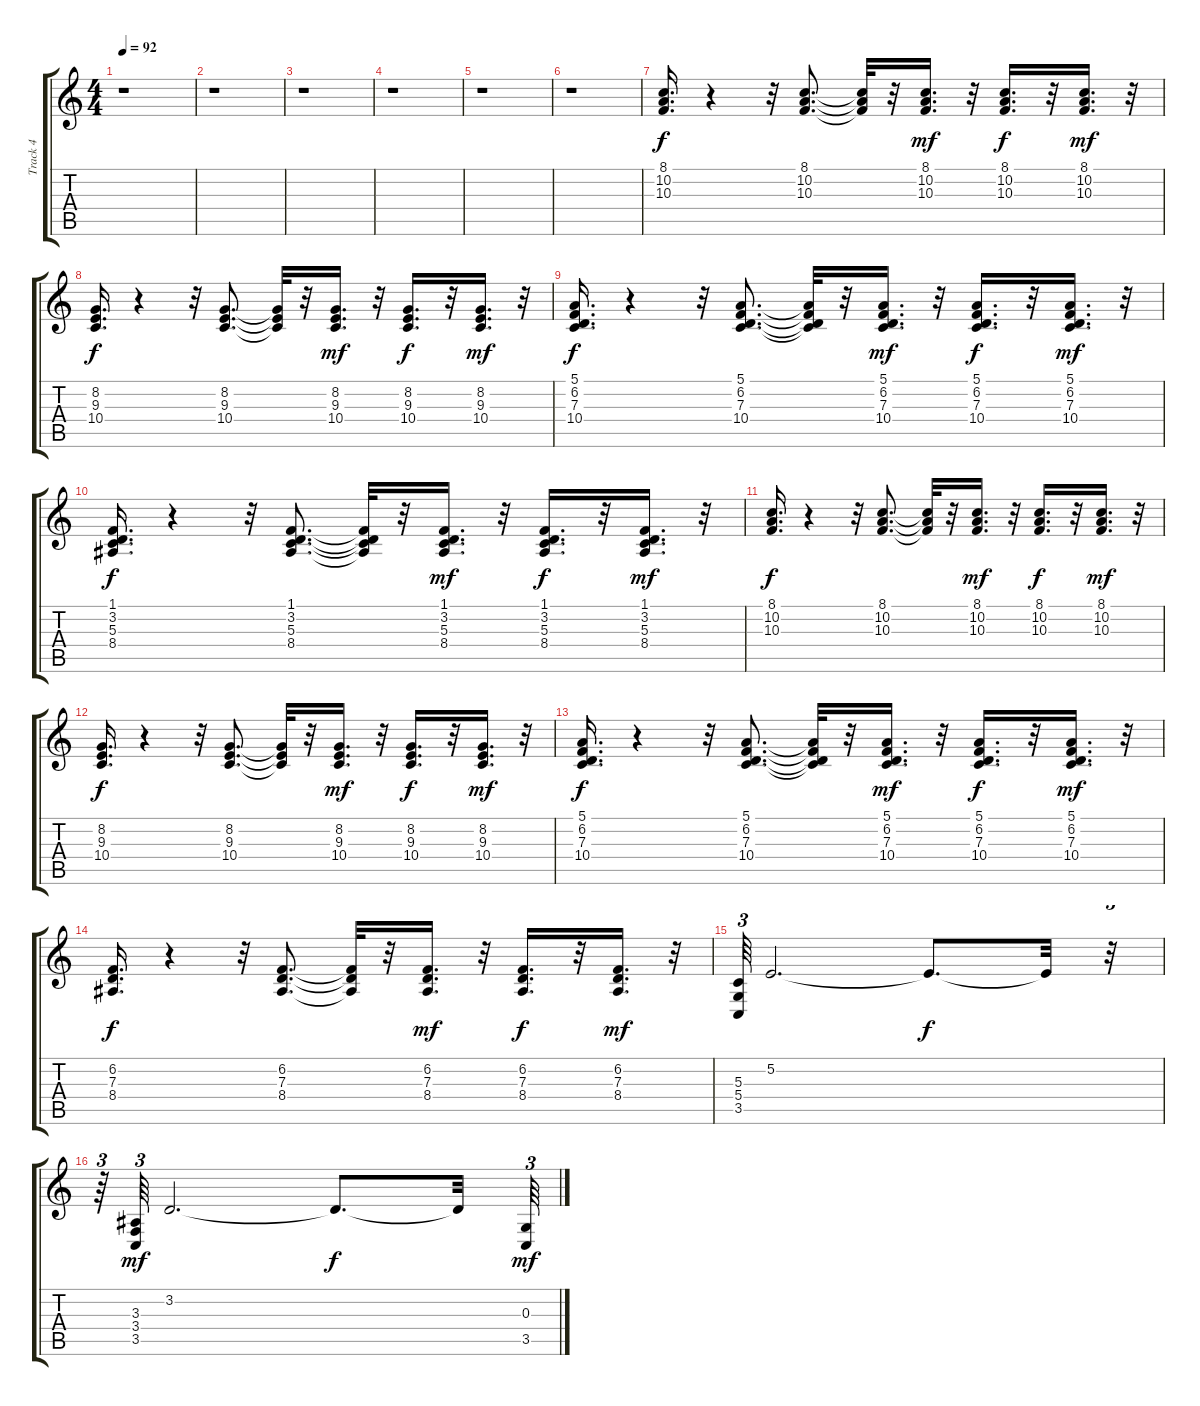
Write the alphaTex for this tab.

\track ("Track 4" "Track 4") {instrument synthbrass1}
\staff {score tabs}
\tuning (E4 B3 G3 D3 A2 E2) {hide}
\ts (4 4)
\tempo 92
\clef g2
\ks c
r.1{dy mf} |
r.1 |
r.1 |
r.1 |
r.1 |
r.1 |
(8.1 10.2 10.3).16{d dy f instrument synthbrass1} r.4 r.32 (8.1 10.2 10.3).8{d} (8.1{t} 10.2{t} 10.3{t}).32 r.32 (8.1 10.2 10.3).16{d dy mf} r.32 (8.1 10.2 10.3).16{d dy f} r.32 (8.1 10.2 10.3).16{d dy mf} r.32 |
(8.2 9.3 10.4).16{d dy f} r.4 r.32 (8.2 9.3 10.4).8{d} (8.2{t} 9.3{t} 10.4{t}).32 r.32 (8.2 9.3 10.4).16{d dy mf} r.32 (8.2 9.3 10.4).16{d dy f} r.32 (8.2 9.3 10.4).16{d dy mf} r.32 |
(5.1 6.2 7.3 10.4).16{d dy f} r.4 r.32 (5.1 6.2 7.3 10.4).8{d} (5.1{t} 6.2{t} 7.3{t} 10.4{t}).32 r.32 (5.1 6.2 7.3 10.4).16{d dy mf} r.32 (5.1 6.2 7.3 10.4).16{d dy f} r.32 (5.1 6.2 7.3 10.4).16{d dy mf} r.32 |
(1.1 3.2 5.3 8.4).16{d dy f} r.4 r.32 (1.1 3.2 5.3 8.4).8{d} (1.1{t} 3.2{t} 5.3{t} 8.4{t}).32 r.32 (1.1 3.2 5.3 8.4).16{d dy mf} r.32 (1.1 3.2 5.3 8.4).16{d dy f} r.32 (1.1 3.2 5.3 8.4).16{d dy mf} r.32 |
(8.1 10.2 10.3).16{d dy f} r.4 r.32 (8.1 10.2 10.3).8{d} (8.1{t} 10.2{t} 10.3{t}).32 r.32 (8.1 10.2 10.3).16{d dy mf} r.32 (8.1 10.2 10.3).16{d dy f} r.32 (8.1 10.2 10.3).16{d dy mf} r.32 |
(8.2 9.3 10.4).16{d dy f} r.4 r.32 (8.2 9.3 10.4).8{d} (8.2{t} 9.3{t} 10.4{t}).32 r.32 (8.2 9.3 10.4).16{d dy mf} r.32 (8.2 9.3 10.4).16{d dy f} r.32 (8.2 9.3 10.4).16{d dy mf} r.32 |
(5.1 6.2 7.3 10.4).16{d dy f} r.4 r.32 (5.1 6.2 7.3 10.4).8{d} (5.1{t} 6.2{t} 7.3{t} 10.4{t}).32 r.32 (5.1 6.2 7.3 10.4).16{d dy mf} r.32 (5.1 6.2 7.3 10.4).16{d dy f} r.32 (5.1 6.2 7.3 10.4).16{d dy mf} r.32 |
(6.2 7.3 8.4).16{d dy f} r.4 r.32 (6.2 7.3 8.4).8{d} (6.2{t} 7.3{t} 8.4{t}).32 r.32 (6.2 7.3 8.4).16{d dy mf} r.32 (6.2 7.3 8.4).16{d dy f} r.32 (6.2 7.3 8.4).16{d dy mf} r.32 |
(5.3 5.4 3.5).64{tu (3 2) instrument electricguitarclean} 5.2.2{d} 5.2{t}.8{d dy f} 5.2{t}.32 r.32{tu (3 2)} |
r.64{tu (3 2)} (3.3 3.4 3.5).64{tu (3 2) dy mf} 3.2.2{d} 3.2{t}.8{d dy f} 3.2{t}.32 (0.3 3.5).64{tu (3 2) dy mf}
